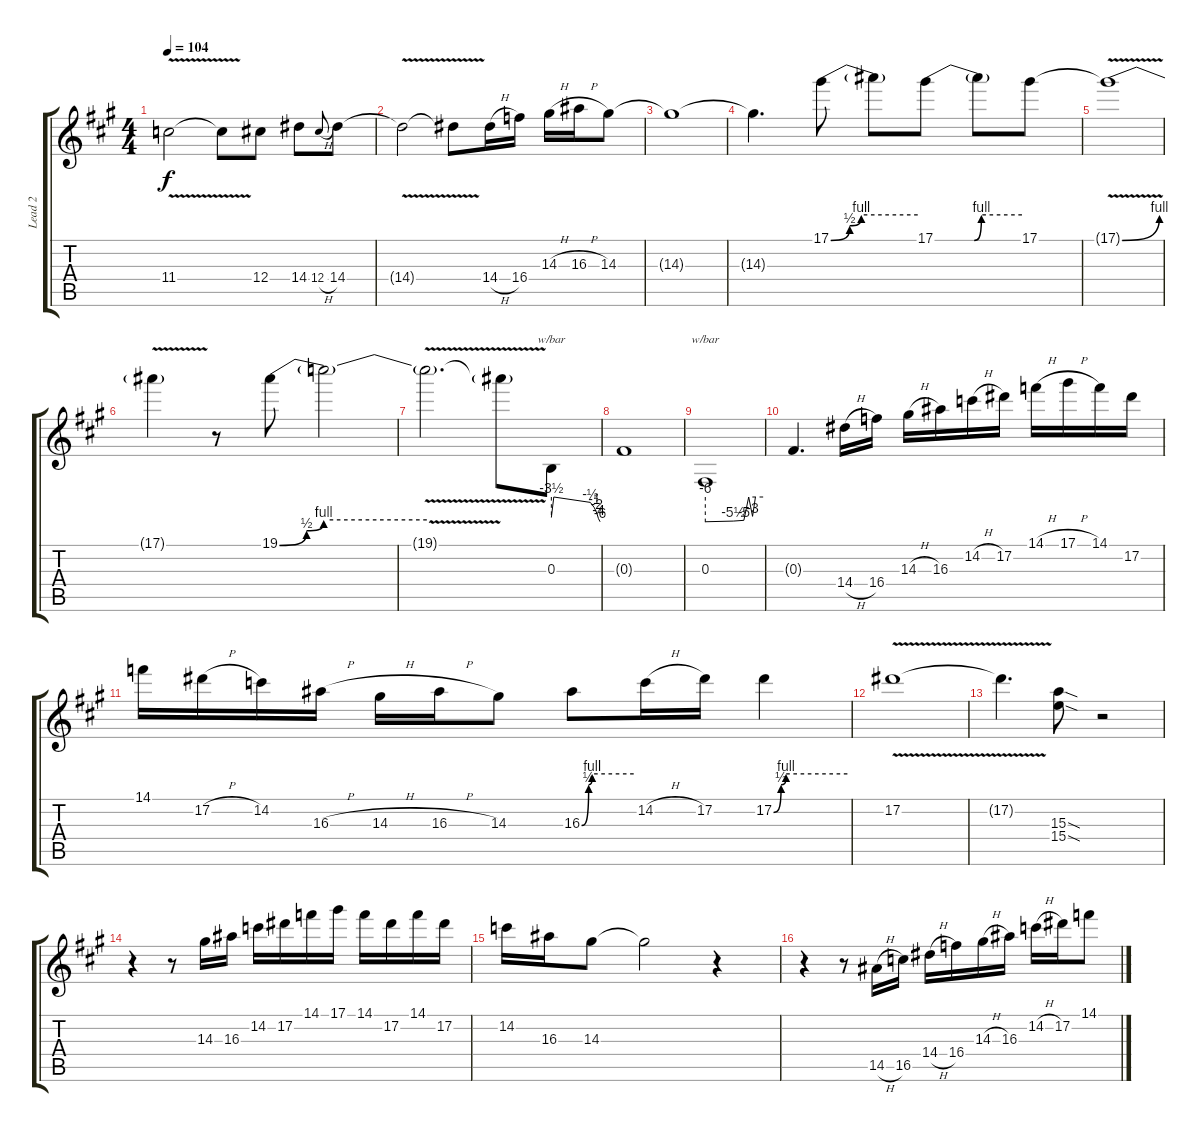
\track ("Lead 2" "Lead 2") {instrument distortionguitar}
\staff {score tabs}
\tuning (Eb4 Bb3 Gb3 Db3 Ab2 Eb2) {hide}
\ts (4 4)
\tempo 104
\clef g2
\ks a
11.4{v}.2{dy f} 11.4{t}.8 12.4.8 14.4.8 12.4{h}.8{gr onbeat} 14.4.8 |
14.4{v t}.2 14.4{t}.8 14.4{h}.16 16.4.16 14.3{h}.16 16.3{h}.16 14.3.8 |
14.3{t}.1 |
14.3{t}.4{d} 17.1{be (custom 0 0 13 2 21 4 60 4)}.8 17.1{t}.8 17.1{be (custom 0 0 27 0 32 4 60 4)}.8 17.1{t}.8 17.1.8 |
17.1{be (bend 0 0 60 4) v t}.1 |
17.1{t}.4 r.8 19.1{be (custom 0 0 11 2 18 4 60 4)}.8 19.1{t}.2 |
19.1{v t}.2{d} 19.1{t}.8 0.3.8{tbe (custom default 0 -14 3 0 48 -2 53 -4 56 -8 58 -16 60 -24)} |
0.3{t}.1 |
0.3.1{tbe (custom default 0 -24 29 -22 40 -20 45 0 49 -12 52 0 60 0)} |
0.3{t}.4{d} 14.4{h}.16 16.4.16 14.3{h}.16 16.3.16 14.2{h}.16 17.2.16 14.1{h}.16 17.1{h}.16 14.1.16 17.2.16 |
14.1.16 17.2{h}.16 14.2.16 16.3{h}.16 14.3{h}.16 16.3{h}.16 14.3.8 16.3{be (custom 0 0 8 2 12 4 60 4)}.8 14.2{h}.16 17.2.16 17.2{be (custom 0 0 6 2 10 4 60 4)}.4 |
17.2{v}.1 |
17.2{t}.4{d} (15.3{sod} 15.4{sod}).8 r.2 |
r.4{volume 4} r.8 14.3.16 16.3.16 14.2.16 17.2.16 14.1.16 17.1.16 14.1.16 17.2.16 14.1.16 17.2.16 |
14.2.16 16.3.16 14.3.8 14.3{t}.2 r.4 |
r.4 r.8 14.5{h}.16 16.5.16 14.4{h}.16 16.4.16 14.3{h}.16 16.3.16 14.2{h}.16 17.2.16 14.1.8
